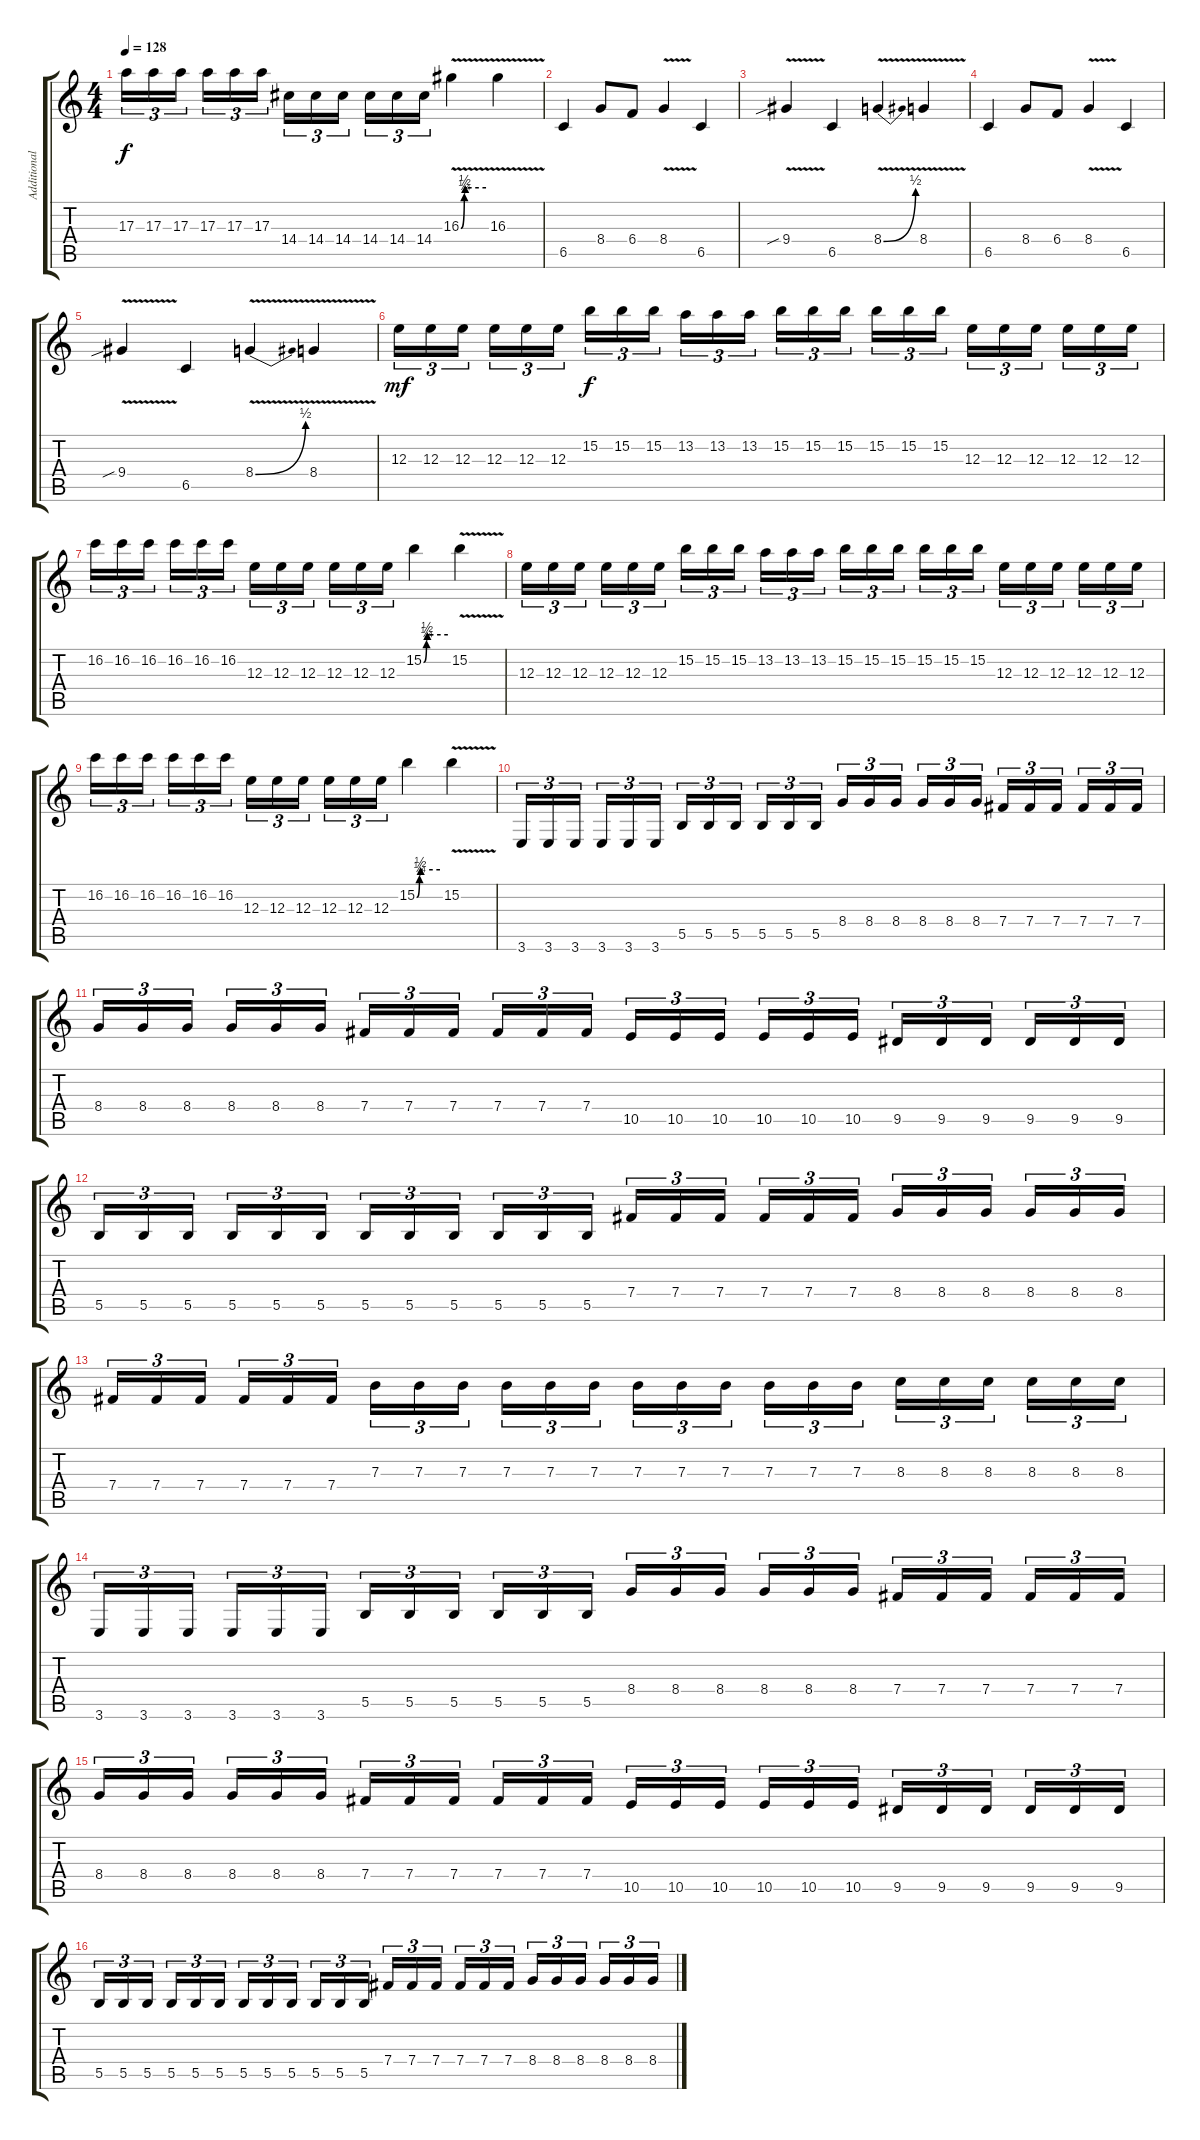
\track ("Additional guitar" "Additional") {instrument distortionguitar}
\staff {score tabs}
\tuning (Db4 Ab3 E3 B2 Gb2 Db2) {hide}
\ts (4 4)
\tempo 128
\clef g2
\ks c
17.3.16{tu (3 2) dy f} 17.3.16{tu (3 2)} 17.3.16{tu (3 2) beam splitsecondary} 17.3.16{tu (3 2)} 17.3.16{tu (3 2)} 17.3.16{tu (3 2)} 14.4.16{tu (3 2)} 14.4.16{tu (3 2)} 14.4.16{tu (3 2) beam splitsecondary} 14.4.16{tu (3 2)} 14.4.16{tu (3 2)} 14.4.16{tu (3 2)} 16.3{be (custom 0 0 8 1 10 2 15 2 60 2) v}.4 16.3{v}.4 |
6.5.4{instrument overdrivenguitar} 8.4.8 6.4.8 8.4{v}.4 6.5.4 |
9.4{v sib}.4 6.5.4 8.4{be (bend 0 0 60 2) v}.4 8.4{v}.4 |
6.5.4 8.4.8 6.4.8 8.4{v}.4 6.5.4 |
9.4{v sib}.4 6.5.4 8.4{be (bend 0 0 60 2) v}.4 8.4{v}.4 |
12.3.16{tu (3 2) dy mf instrument distortionguitar} 12.3.16{tu (3 2)} 12.3.16{tu (3 2) beam splitsecondary} 12.3.16{tu (3 2)} 12.3.16{tu (3 2)} 12.3.16{tu (3 2)} 15.2.16{tu (3 2) dy f} 15.2.16{tu (3 2)} 15.2.16{tu (3 2) beam splitsecondary} 13.2.16{tu (3 2)} 13.2.16{tu (3 2)} 13.2.16{tu (3 2)} 15.2.16{tu (3 2)} 15.2.16{tu (3 2)} 15.2.16{tu (3 2) beam splitsecondary} 15.2.16{tu (3 2)} 15.2.16{tu (3 2)} 15.2.16{tu (3 2)} 12.3.16{tu (3 2)} 12.3.16{tu (3 2)} 12.3.16{tu (3 2) beam splitsecondary} 12.3.16{tu (3 2)} 12.3.16{tu (3 2)} 12.3.16{tu (3 2)} |
16.2.16{tu (3 2)} 16.2.16{tu (3 2)} 16.2.16{tu (3 2) beam splitsecondary} 16.2.16{tu (3 2)} 16.2.16{tu (3 2)} 16.2.16{tu (3 2)} 12.3.16{tu (3 2)} 12.3.16{tu (3 2)} 12.3.16{tu (3 2) beam splitsecondary} 12.3.16{tu (3 2)} 12.3.16{tu (3 2)} 12.3.16{tu (3 2)} 15.2{be (custom 0 0 7 1 9 2 15 2 60 2)}.4 15.2{v}.4 |
12.3.16{tu (3 2)} 12.3.16{tu (3 2)} 12.3.16{tu (3 2) beam splitsecondary} 12.3.16{tu (3 2)} 12.3.16{tu (3 2)} 12.3.16{tu (3 2)} 15.2.16{tu (3 2)} 15.2.16{tu (3 2)} 15.2.16{tu (3 2) beam splitsecondary} 13.2.16{tu (3 2)} 13.2.16{tu (3 2)} 13.2.16{tu (3 2)} 15.2.16{tu (3 2)} 15.2.16{tu (3 2)} 15.2.16{tu (3 2) beam splitsecondary} 15.2.16{tu (3 2)} 15.2.16{tu (3 2)} 15.2.16{tu (3 2)} 12.3.16{tu (3 2)} 12.3.16{tu (3 2)} 12.3.16{tu (3 2) beam splitsecondary} 12.3.16{tu (3 2)} 12.3.16{tu (3 2)} 12.3.16{tu (3 2)} |
16.2.16{tu (3 2)} 16.2.16{tu (3 2)} 16.2.16{tu (3 2) beam splitsecondary} 16.2.16{tu (3 2)} 16.2.16{tu (3 2)} 16.2.16{tu (3 2)} 12.3.16{tu (3 2)} 12.3.16{tu (3 2)} 12.3.16{tu (3 2) beam splitsecondary} 12.3.16{tu (3 2)} 12.3.16{tu (3 2)} 12.3.16{tu (3 2)} 15.2{be (custom 0 0 7 1 10 2 15 2 60 2)}.4 15.2{v}.4 |
3.6.16{tu (3 2) volume 13 balance 4 instrument distortionguitar} 3.6.16{tu (3 2)} 3.6.16{tu (3 2) beam splitsecondary} 3.6.16{tu (3 2)} 3.6.16{tu (3 2)} 3.6.16{tu (3 2)} 5.5.16{tu (3 2)} 5.5.16{tu (3 2)} 5.5.16{tu (3 2) beam splitsecondary} 5.5.16{tu (3 2)} 5.5.16{tu (3 2)} 5.5.16{tu (3 2)} 8.4.16{tu (3 2)} 8.4.16{tu (3 2)} 8.4.16{tu (3 2) beam splitsecondary} 8.4.16{tu (3 2)} 8.4.16{tu (3 2)} 8.4.16{tu (3 2)} 7.4.16{tu (3 2)} 7.4.16{tu (3 2)} 7.4.16{tu (3 2) beam splitsecondary} 7.4.16{tu (3 2)} 7.4.16{tu (3 2)} 7.4.16{tu (3 2)} |
8.4.16{tu (3 2)} 8.4.16{tu (3 2)} 8.4.16{tu (3 2) beam splitsecondary} 8.4.16{tu (3 2)} 8.4.16{tu (3 2)} 8.4.16{tu (3 2)} 7.4.16{tu (3 2)} 7.4.16{tu (3 2)} 7.4.16{tu (3 2) beam splitsecondary} 7.4.16{tu (3 2)} 7.4.16{tu (3 2)} 7.4.16{tu (3 2)} 10.5.16{tu (3 2)} 10.5.16{tu (3 2)} 10.5.16{tu (3 2) beam splitsecondary} 10.5.16{tu (3 2)} 10.5.16{tu (3 2)} 10.5.16{tu (3 2)} 9.5.16{tu (3 2)} 9.5.16{tu (3 2)} 9.5.16{tu (3 2) beam splitsecondary} 9.5.16{tu (3 2)} 9.5.16{tu (3 2)} 9.5.16{tu (3 2)} |
5.5.16{tu (3 2)} 5.5.16{tu (3 2)} 5.5.16{tu (3 2) beam splitsecondary} 5.5.16{tu (3 2)} 5.5.16{tu (3 2)} 5.5.16{tu (3 2)} 5.5.16{tu (3 2)} 5.5.16{tu (3 2)} 5.5.16{tu (3 2) beam splitsecondary} 5.5.16{tu (3 2)} 5.5.16{tu (3 2)} 5.5.16{tu (3 2)} 7.4.16{tu (3 2)} 7.4.16{tu (3 2)} 7.4.16{tu (3 2) beam splitsecondary} 7.4.16{tu (3 2)} 7.4.16{tu (3 2)} 7.4.16{tu (3 2)} 8.4.16{tu (3 2)} 8.4.16{tu (3 2)} 8.4.16{tu (3 2) beam splitsecondary} 8.4.16{tu (3 2)} 8.4.16{tu (3 2)} 8.4.16{tu (3 2)} |
7.4.16{tu (3 2)} 7.4.16{tu (3 2)} 7.4.16{tu (3 2) beam splitsecondary} 7.4.16{tu (3 2)} 7.4.16{tu (3 2)} 7.4.16{tu (3 2)} 7.3.16{tu (3 2)} 7.3.16{tu (3 2)} 7.3.16{tu (3 2) beam splitsecondary} 7.3.16{tu (3 2)} 7.3.16{tu (3 2)} 7.3.16{tu (3 2)} 7.3.16{tu (3 2)} 7.3.16{tu (3 2)} 7.3.16{tu (3 2) beam splitsecondary} 7.3.16{tu (3 2)} 7.3.16{tu (3 2)} 7.3.16{tu (3 2)} 8.3.16{tu (3 2)} 8.3.16{tu (3 2)} 8.3.16{tu (3 2) beam splitsecondary} 8.3.16{tu (3 2)} 8.3.16{tu (3 2)} 8.3.16{tu (3 2)} |
3.6.16{tu (3 2)} 3.6.16{tu (3 2)} 3.6.16{tu (3 2) beam splitsecondary} 3.6.16{tu (3 2)} 3.6.16{tu (3 2)} 3.6.16{tu (3 2)} 5.5.16{tu (3 2)} 5.5.16{tu (3 2)} 5.5.16{tu (3 2) beam splitsecondary} 5.5.16{tu (3 2)} 5.5.16{tu (3 2)} 5.5.16{tu (3 2)} 8.4.16{tu (3 2)} 8.4.16{tu (3 2)} 8.4.16{tu (3 2) beam splitsecondary} 8.4.16{tu (3 2)} 8.4.16{tu (3 2)} 8.4.16{tu (3 2)} 7.4.16{tu (3 2)} 7.4.16{tu (3 2)} 7.4.16{tu (3 2) beam splitsecondary} 7.4.16{tu (3 2)} 7.4.16{tu (3 2)} 7.4.16{tu (3 2)} |
8.4.16{tu (3 2)} 8.4.16{tu (3 2)} 8.4.16{tu (3 2) beam splitsecondary} 8.4.16{tu (3 2)} 8.4.16{tu (3 2)} 8.4.16{tu (3 2)} 7.4.16{tu (3 2)} 7.4.16{tu (3 2)} 7.4.16{tu (3 2) beam splitsecondary} 7.4.16{tu (3 2)} 7.4.16{tu (3 2)} 7.4.16{tu (3 2)} 10.5.16{tu (3 2)} 10.5.16{tu (3 2)} 10.5.16{tu (3 2) beam splitsecondary} 10.5.16{tu (3 2)} 10.5.16{tu (3 2)} 10.5.16{tu (3 2)} 9.5.16{tu (3 2)} 9.5.16{tu (3 2)} 9.5.16{tu (3 2) beam splitsecondary} 9.5.16{tu (3 2)} 9.5.16{tu (3 2)} 9.5.16{tu (3 2)} |
5.5.16{tu (3 2)} 5.5.16{tu (3 2)} 5.5.16{tu (3 2) beam splitsecondary} 5.5.16{tu (3 2)} 5.5.16{tu (3 2)} 5.5.16{tu (3 2)} 5.5.16{tu (3 2)} 5.5.16{tu (3 2)} 5.5.16{tu (3 2) beam splitsecondary} 5.5.16{tu (3 2)} 5.5.16{tu (3 2)} 5.5.16{tu (3 2)} 7.4.16{tu (3 2)} 7.4.16{tu (3 2)} 7.4.16{tu (3 2) beam splitsecondary} 7.4.16{tu (3 2)} 7.4.16{tu (3 2)} 7.4.16{tu (3 2)} 8.4.16{tu (3 2)} 8.4.16{tu (3 2)} 8.4.16{tu (3 2) beam splitsecondary} 8.4.16{tu (3 2)} 8.4.16{tu (3 2)} 8.4.16{tu (3 2)}
